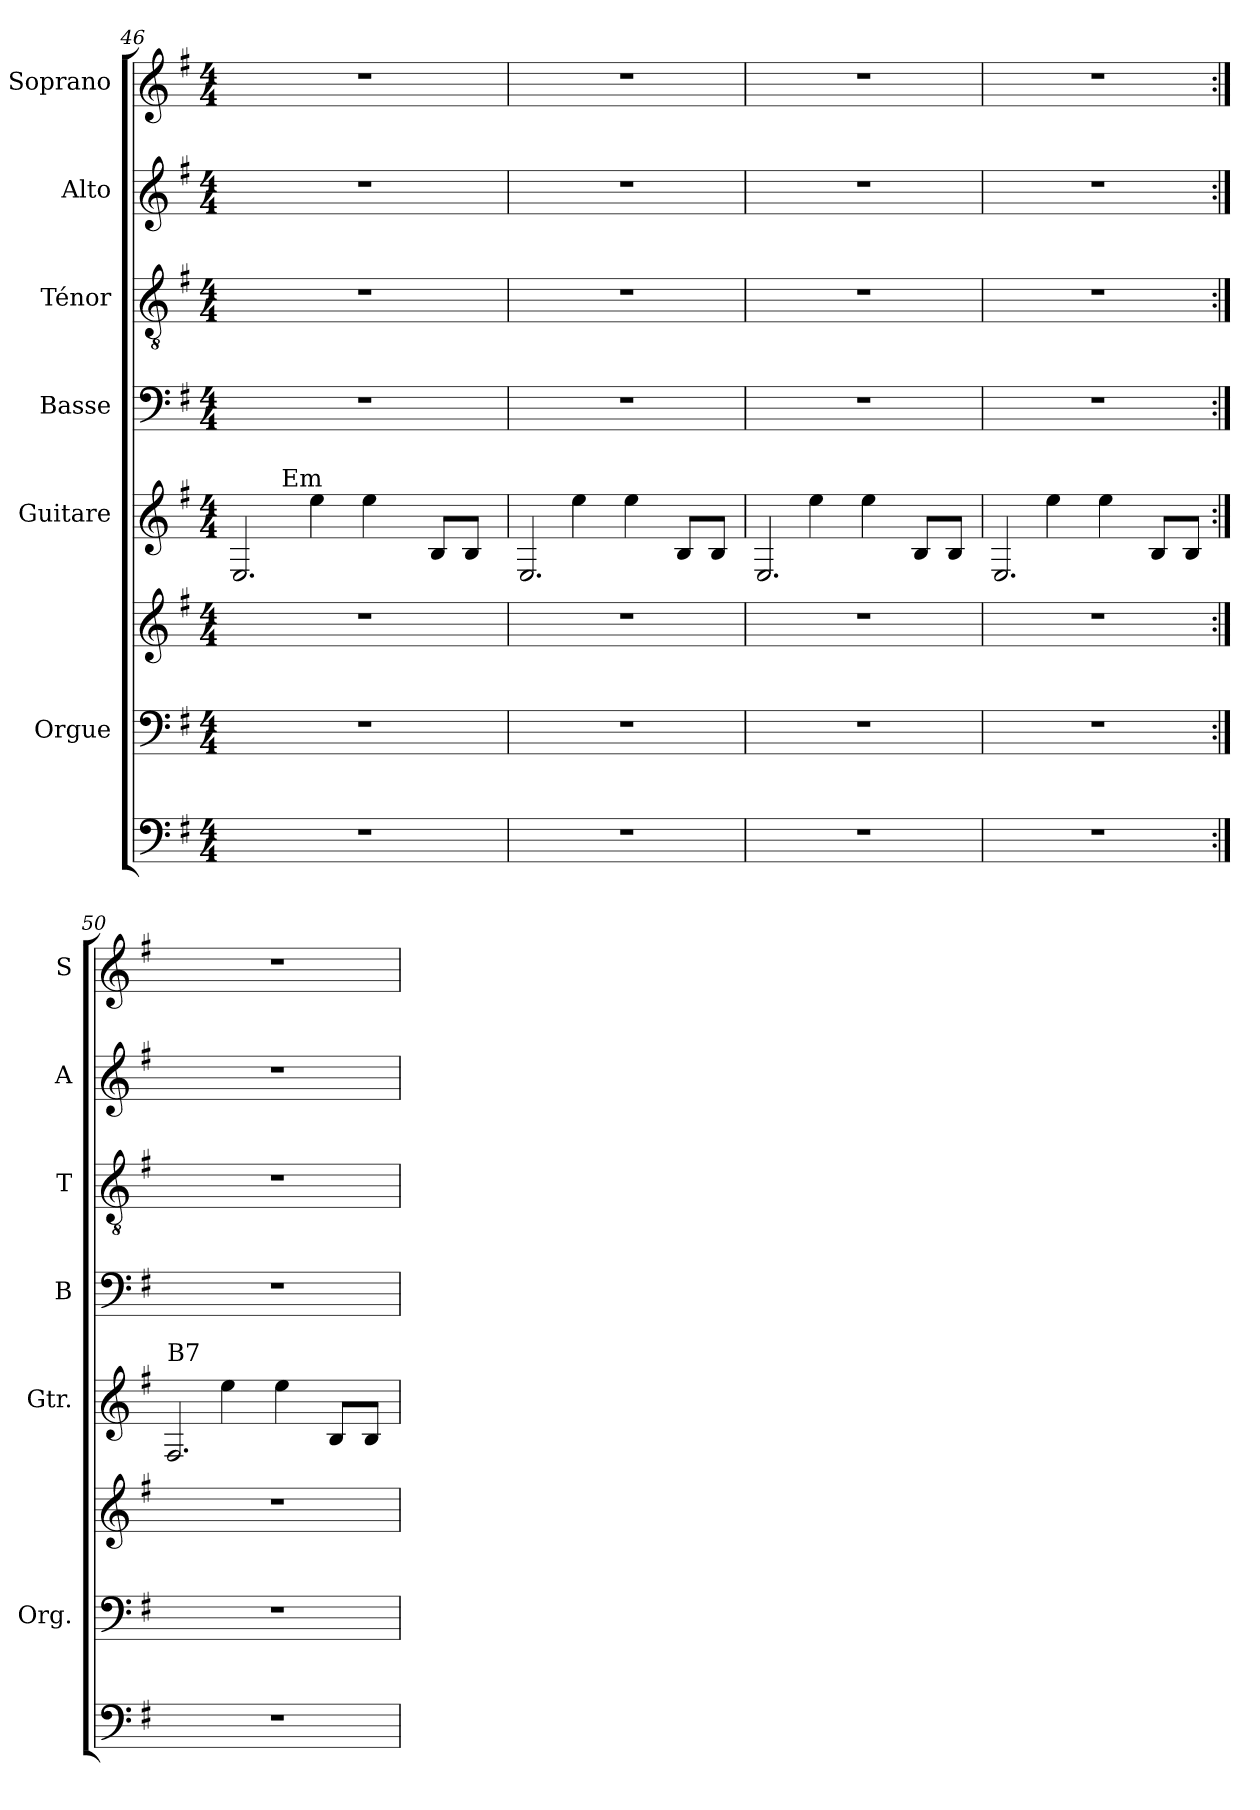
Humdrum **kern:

**kern	**kern	**kern	**kern	**kern	**kern	**kern	**kern
*part7	*part6	*part6	*part5	*part4	*part3	*part2	*part1
*staff8	*staff7	*staff6	*staff5	*staff4	*staff3	*staff2	*staff1
*	*I"Orgue	*	*I"Guitare	*I"Basse	*I"Ténor	*I"Alto	*I"Soprano
*	*I'Org.	*	*I'Gtr.	*I'B	*I'T	*I'A	*I'S
*clefF4	*clefF4	*clefG2	*clefG2	*clefF4	*clefGv2	*clefG2	*clefG2
*	*	*	*ITrd7c12	*	*	*	*
*k[f#]	*k[f#]	*k[f#]	*k[f#]	*k[f#]	*k[f#]	*k[f#]	*k[f#]
*e:	*e:	*e:	*e:	*e:	*e:	*e:	*e:
*M4/4	*M4/4	*M4/4	*M4/4	*M4/4	*M4/4	*M4/4	*M4/4
=46	=46	=46	=46	=46	=46	=46	=46
*	*	*	*^	*	*	*	*
*	*	*	*	*^	*	*	*	*
1r	1r	1r	2.EE/	4g\yy	8ryy	1r	1r	1r	1r
.	.	.	.	.	32ryy	.	.	.	.
!	!	!	!	!	!LO:TX:a:t=Em	!	!	!	!
.	.	.	.	.	2ryy	.	.	.	.
.	.	.	.	4e\	.	.	.	.	.
.	.	.	.	4e\	.	.	.	.	.
.	.	.	.	.	4ryy	.	.	.	.
.	.	.	8BB/L	4ryy	.	.	.	.	.
.	.	.	8BB/J	.	.	.	.	.	.
.	.	.	.	.	16.ryy	.	.	.	.
*	*	*	*	*v	*v	*	*	*	*
=47	=47	=47	=47	=47	=47	=47	=47	=47
1r	1r	1r	2.EE/	4g\yy	1r	1r	1r	1r
.	.	.	.	4e\	.	.	.	.
.	.	.	.	4e\	.	.	.	.
.	.	.	8BB/L	4ryy	.	.	.	.
.	.	.	8BB/J	.	.	.	.	.
=48	=48	=48	=48	=48	=48	=48	=48	=48
1r	1r	1r	2.EE/	4g\yy	1r	1r	1r	1r
.	.	.	.	4e\	.	.	.	.
.	.	.	.	4e\	.	.	.	.
.	.	.	8BB/L	4ryy	.	.	.	.
.	.	.	8BB/J	.	.	.	.	.
!!LO:LB:g=z
=49	=49	=49	=49	=49	=49	=49	=49	=49
1r	1r	1r	2.EE/	4g\yy	1r	1r	1r	1r
.	.	.	.	4e\	.	.	.	.
.	.	.	.	4e\	.	.	.	.
.	.	.	8BB/L	4ryy	.	.	.	.
.	.	.	8BB/J	.	.	.	.	.
=50:|!	=50:|!	=50:|!	=50:|!	=50:|!	=50:|!	=50:|!	=50:|!	=50:|!
!	!	!	!LO:TX:a:t=B7	!	!	!	!	!
1r	1r	1r	2.FF#/	4g\yy	1r	1r	1r	1r
.	.	.	.	4e\	.	.	.	.
.	.	.	.	4e\	.	.	.	.
.	.	.	8BB/L	4ryy	.	.	.	.
.	.	.	8BB/J	.	.	.	.	.
*	*	*	*v	*v	*	*	*	*
=	=	=	=	=	=	=	=
*-	*-	*-	*-	*-	*-	*-	*-
